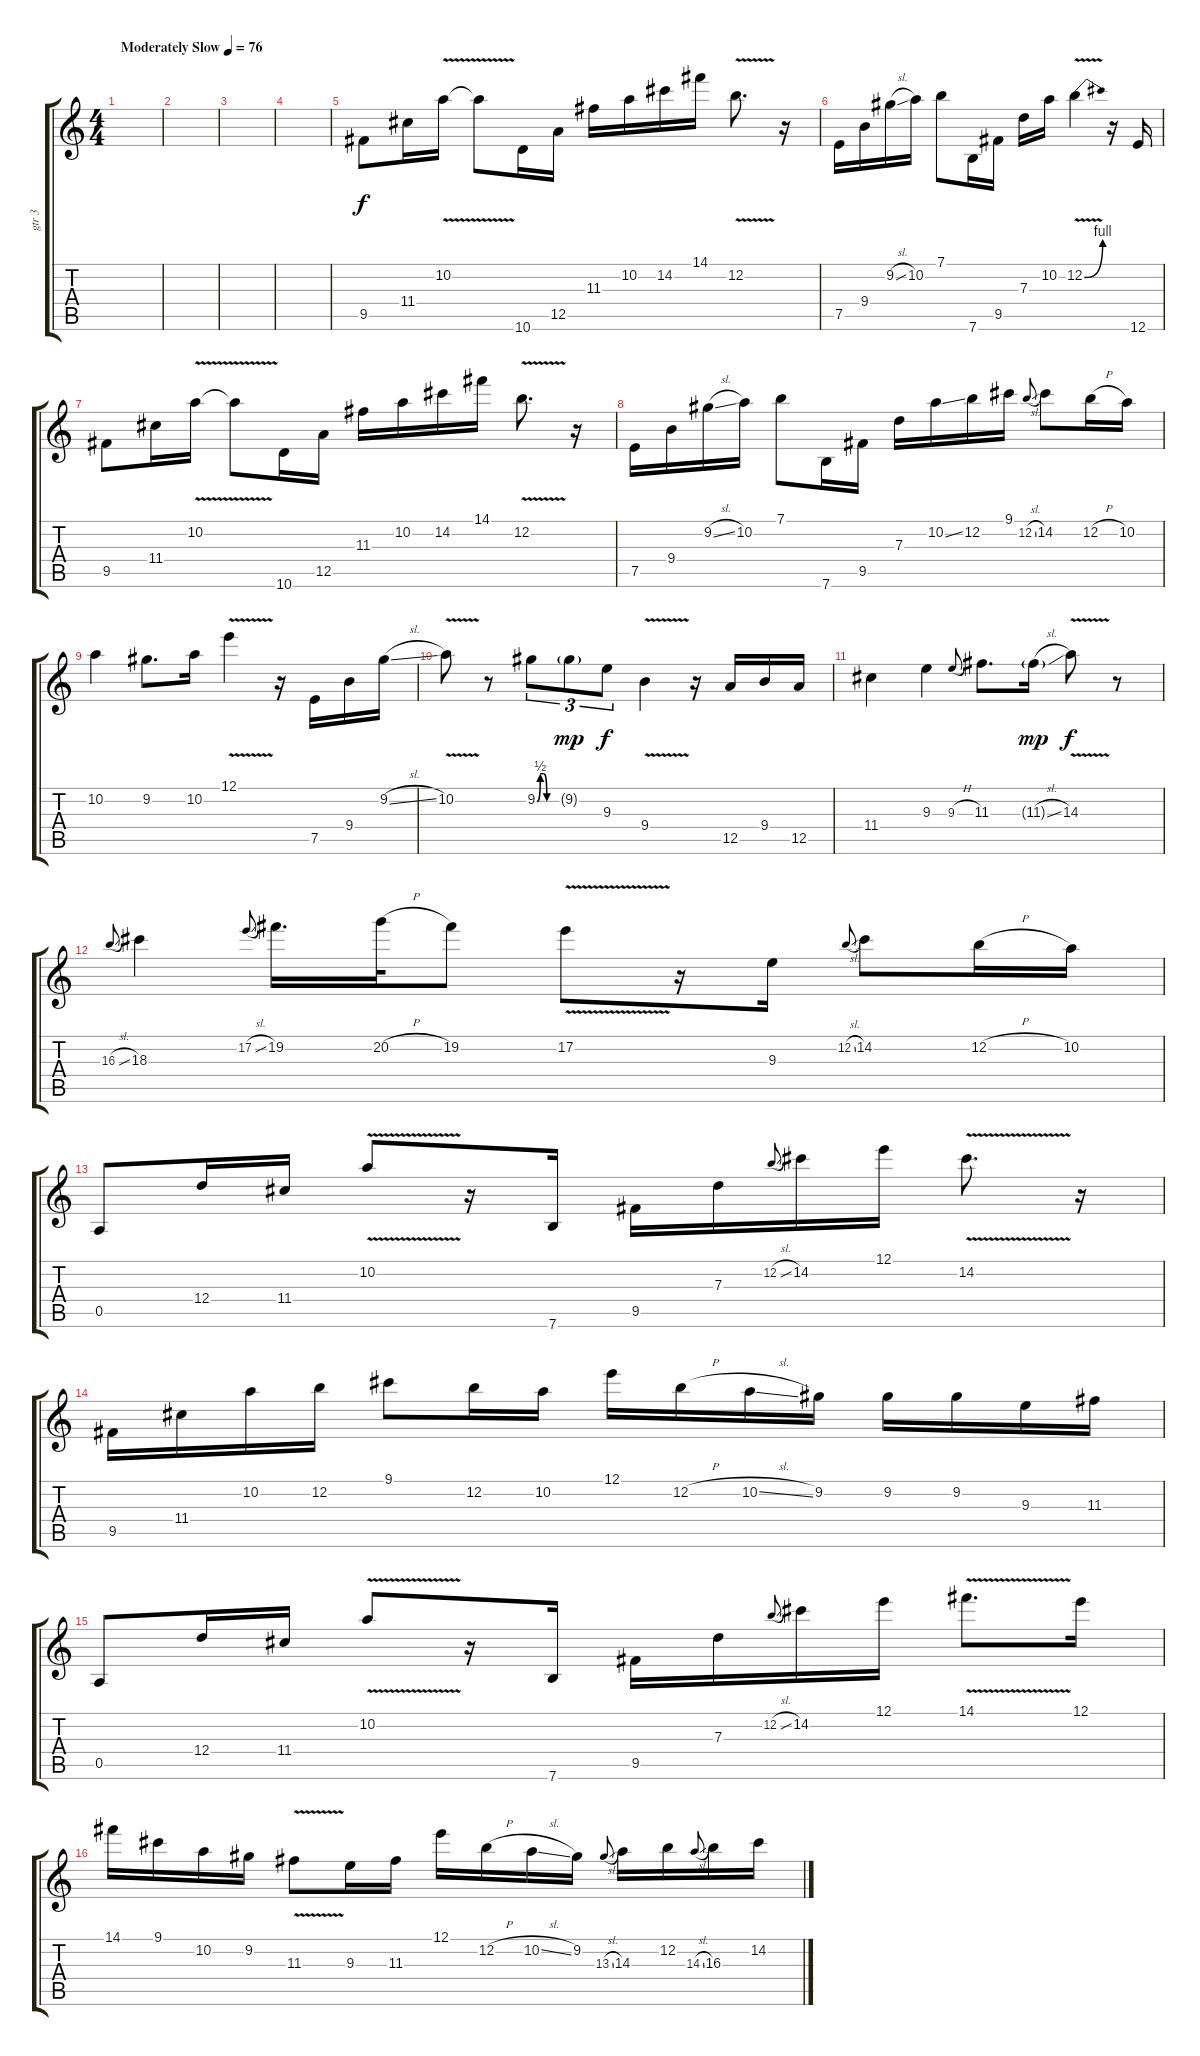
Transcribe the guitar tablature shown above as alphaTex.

\track ("gtr 3" "gtr 3") {instrument electricguitarclean}
\staff {score tabs}
\tuning (E4 B3 G3 D3 A2 E2) {hide}
\ts (4 4)
\tempo (76 "Moderately Slow")
\clef g2
\ks c
|
|
|
|
9.5.8 11.4.16 10.2{v}.16 10.2{t}.8 10.6.16 12.5.16 11.3.16 10.2.16 14.2.16 14.1.16 12.2{v}.8{d} r.16 |
7.5.16 9.4.16 9.2{sl}.16 10.2.16 7.1.8 7.6.16 9.5.16 7.3.16 10.2.16 12.2{be (bend 0 0 60 4) v}.4 r.16 12.6.16 |
9.5.8 11.4.16 10.2{v}.16 10.2{t}.8 10.6.16 12.5.16 11.3.16 10.2.16 14.2.16 14.1.16 12.2{v}.8{d} r.16 |
7.5.16 9.4.16 9.2{sl}.16 10.2.16 7.1.8 7.6.16 9.5.16 7.3.16 10.2{ss}.16 12.2.16 9.1.16 12.2{sl}.8{gr onbeat} 14.2.8 12.2{h}.16 10.2.16 |
10.2.4 9.2.8{d} 10.2.16 12.1{v}.4 r.16 7.5.16 9.4.16 9.2{sl}.16 |
10.2{v}.8 r.8 9.2{be (custom 0 0 10 2 20 2 30 0 60 0)}.8{tu (3 2)} 9.2{g}.8{tu (3 2) dy mp beam merge} 9.3.8{tu (3 2) dy f} 9.4{v}.4 r.16 12.5.16 9.4.16 12.5.16 |
11.4.4 9.3.4 9.3{h}.8{gr onbeat} 11.3.8{d} 11.3{sl g}.16{dy mp} 14.3{v}.8{dy f} r.8 |
16.3{sl}.8{gr onbeat} 18.3.4 17.2{sl}.8{gr onbeat} 19.2.16{d} 20.2{h}.32 19.2.8{beam split} 17.2{v}.8 r.16 9.3.16 12.2{sl}.8{gr onbeat beam split} 14.2.8{beam merge} 12.2{h}.16 10.2.16 |
0.5.8 12.4.16 11.4.16 10.2{v}.8 r.16 7.6.16 9.5.16 7.3.16 12.2{sl}.8{gr onbeat} 14.2.16 12.1.16 14.2{v}.8{d} r.16 |
9.5.16 11.4.16 10.2.16 12.2.16 9.1.8 12.2.16 10.2.16 12.1.16 12.2{h}.16 10.2{sl}.16 9.2.16 9.2.16 9.2.16 9.3.16 11.3.16 |
0.5.8 12.4.16 11.4.16 10.2{v}.8 r.16 7.6.16 9.5.16 7.3.16 12.2{sl}.8{gr onbeat} 14.2.16 12.1.16 14.1{v}.8{d} 12.1.16 |
14.1.16 9.1.16 10.2.16 9.2.16 11.3{v}.8 9.3.16 11.3.16 12.1.16 12.2{h}.16 10.2{sl}.16 9.2.16 13.3{sl}.8{gr onbeat} 14.3.16 12.2.16 14.3{sl}.8{gr onbeat} 16.3.16 14.2.16
